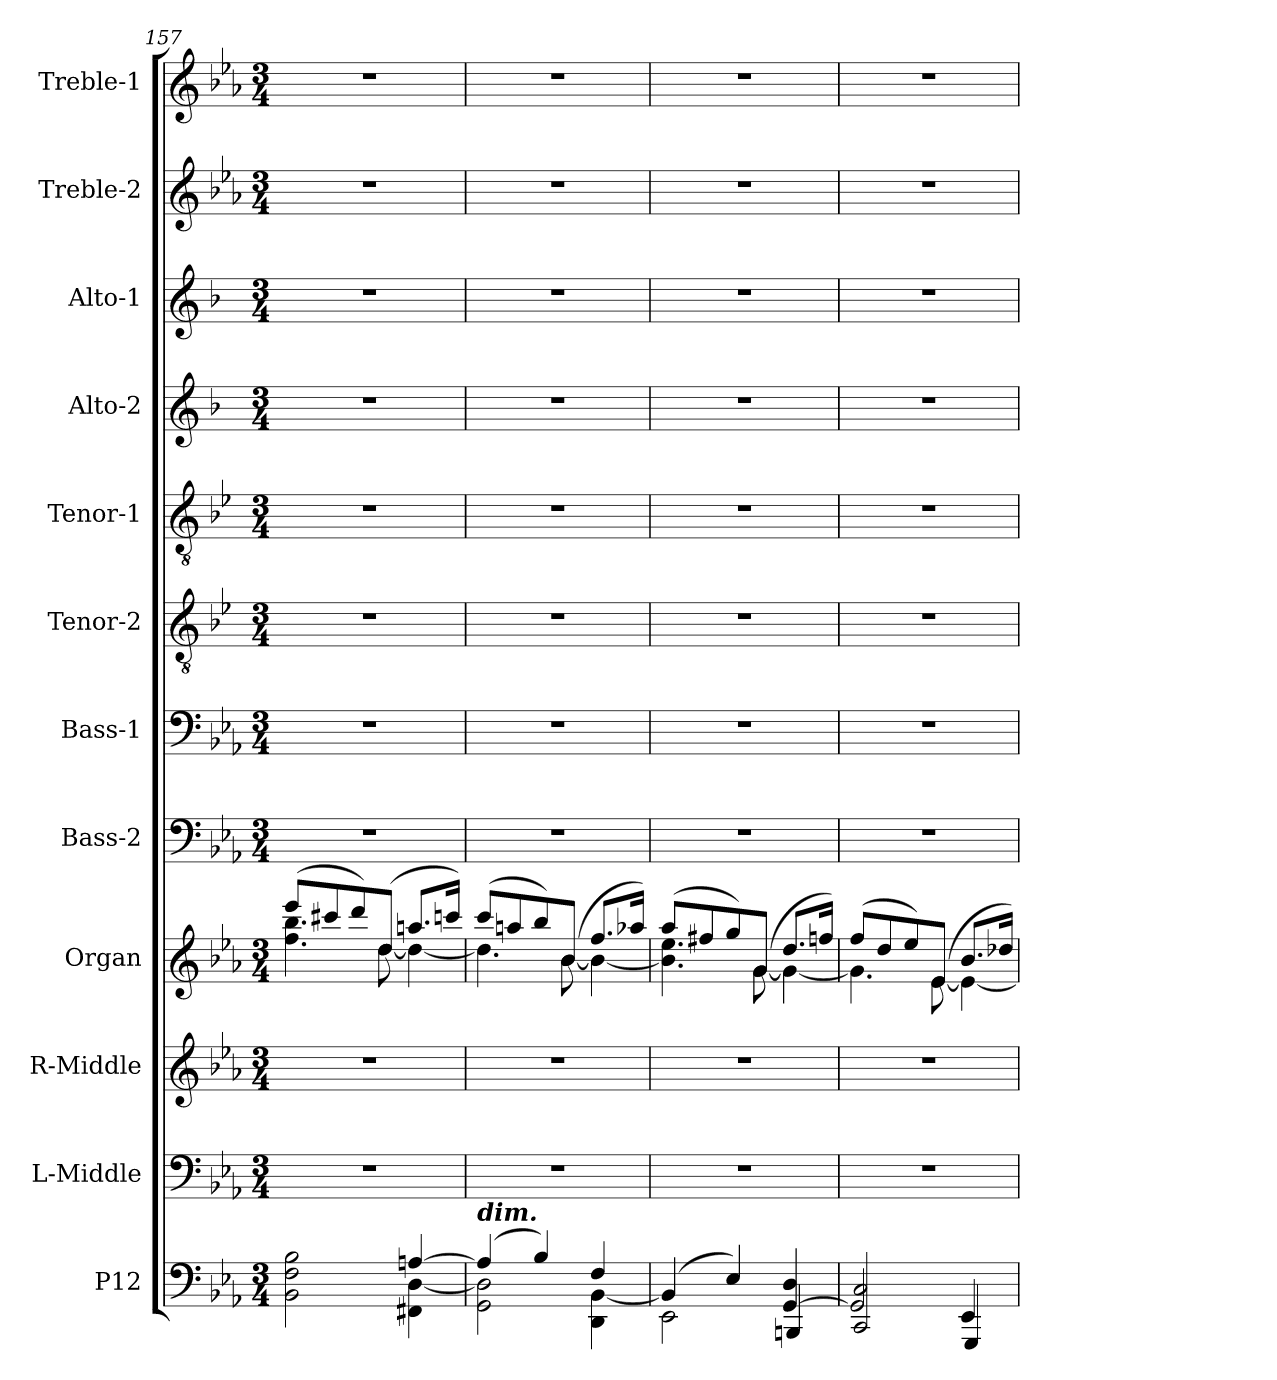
**kern	**kern	**kern	**kern	**kern	**kern	**kern	**kern	**kern	**kern	**kern	**kern
*part12	*part11	*part10	*part9	*part8	*part7	*part6	*part5	*part4	*part3	*part2	*part1
*staff12	*staff11	*staff10	*staff9	*staff8	*staff7	*staff6	*staff5	*staff4	*staff3	*staff2	*staff1
*I"P12	*I"L-Middle	*I"R-Middle	*I"Organ	*I"Bass-2	*I"Bass-1	*I"Tenor-2	*I"Tenor-1	*I"Alto-2	*I"Alto-1	*I"Treble-2	*I"Treble-1
*	*I'L-M	*	*I'Organ	*I'B2:	*I'B1:	*I'T2:	*I'T1:	*I'A2:	*I'A1:	*	*
!!LO:LB:g=z
*clefF4	*clefF4	*clefG2	*clefG2	*clefF4	*clefF4	*clefGv2	*clefGv2	*clefG2	*clefG2	*clefG2	*clefG2
*	*	*	*	*	*	*ITrd4c7	*ITrd4c7	*ITrd1c2	*ITrd1c2	*ITrd-7c-12	*ITrd-7c-12
*k[b-e-a-]	*k[b-e-a-]	*k[b-e-a-]	*k[b-e-a-]	*k[b-e-a-]	*k[b-e-a-]	*k[b-e-a-]	*k[b-e-a-]	*k[b-e-a-]	*k[b-e-a-]	*k[b-e-a-]	*k[b-e-a-]
*E-:	*E-:	*E-:	*E-:	*E-:	*E-:	*E-:	*E-:	*E-:	*E-:	*E-:	*E-:
*M3/4	*M3/4	*M3/4	*M3/4	*M3/4	*M3/4	*M3/4	*M3/4	*M3/4	*M3/4	*M3/4	*M3/4
=157	=157	=157	=157	=157	=157	=157	=157	=157	=157	=157	=157
*^	*	*	*	*	*	*	*	*	*	*	*
!	!	!LO:N:vis=1	!LO:N:vis=1	!	!LO:N:vis=1	!LO:N:vis=1	!LO:N:vis=1	!LO:N:vis=1	!LO:N:vis=1	!LO:N:vis=1	!LO:N:vis=1	!LO:N:vis=1
*	*	*	*	*^	*	*	*	*	*	*	*	*
2BB-i\ 2Fi 2B-i	2ryy	2.r	2.r	(8eee-i/L	4.ffi\ 4.bb-i	2.r	2.r	2.r	2.r	2.r	2.r	2.r	2.r
.	.	.	.	8ccc#Xi/	.	.	.	.	.	.	.	.	.
.	.	.	.	8dddi/)	.	.	.	.	.	.	.	.	.
.	.	.	.	(8ddi/J	[8ddi\	.	.	.	.	.	.	.	.
[4Ani/	4FF#Xi\ [4Di	.	.	8.aani/L	4ddi\_	.	.	.	.	.	.	.	.
.	.	.	.	16cccni/Jk)	.	.	.	.	.	.	.	.	.
=158	=158	=158	=158	=158	=158	=158	=158	=158	=158	=158	=158	=158	=158
!LO:TX:a:Bi:t=dim.	!	!	!	!	!	!	!	!	!	!	!	!	!
!	!	!LO:N:vis=1	!LO:N:vis=1	!	!	!LO:N:vis=1	!LO:N:vis=1	!LO:N:vis=1	!LO:N:vis=1	!LO:N:vis=1	!LO:N:vis=1	!LO:N:vis=1	!LO:N:vis=1
(4Ai/]	2GGi\ 2Di]	2.r	2.r	(8ccci/L	4.ddi\]	2.r	2.r	2.r	2.r	2.r	2.r	2.r	2.r
.	.	.	.	8aani/	.	.	.	.	.	.	.	.	.
4B-i/)	.	.	.	8bb-i/)	.	.	.	.	.	.	.	.	.
.	.	.	.	(8b-i/J	[8b-i\	.	.	.	.	.	.	.	.
4Fi/	4DDi\ [4BB-i	.	.	8.ffi/L	4b-i\_	.	.	.	.	.	.	.	.
.	.	.	.	16aa-Xi/Jk)	.	.	.	.	.	.	.	.	.
=159	=159	=159	=159	=159	=159	=159	=159	=159	=159	=159	=159	=159	=159
!	!	!LO:N:vis=1	!LO:N:vis=1	!	!	!LO:N:vis=1	!LO:N:vis=1	!LO:N:vis=1	!LO:N:vis=1	!LO:N:vis=1	!LO:N:vis=1	!LO:N:vis=1	!LO:N:vis=1
(4BB-i/]	2EE-i\	2.r	2.r	(8aa-i/L	4.b-i\] 4.ee-i	2.r	2.r	2.r	2.r	2.r	2.r	2.r	2.r
.	.	.	.	8ff#Xi/	.	.	.	.	.	.	.	.	.
4E-i/)	.	.	.	8ggi/)	.	.	.	.	.	.	.	.	.
.	.	.	.	(8gi/J	[8gi\	.	.	.	.	.	.	.	.
[4GGi/ 4Di	4BBBni/	.	.	8.ddi/L	4gi\_	.	.	.	.	.	.	.	.
.	.	.	.	16ffni/Jk)	.	.	.	.	.	.	.	.	.
=160	=160	=160	=160	=160	=160	=160	=160	=160	=160	=160	=160	=160	=160
!	!	!LO:N:vis=1	!LO:N:vis=1	!	!	!LO:N:vis=1	!LO:N:vis=1	!LO:N:vis=1	!LO:N:vis=1	!LO:N:vis=1	!LO:N:vis=1	!LO:N:vis=1	!LO:N:vis=1
2GGi/]	2CCi/ 2Ci	2.r	2.r	(8ffi/L	4.gi\]	2.r	2.r	2.r	2.r	2.r	2.r	2.r	2.r
.	.	.	.	8ddi/	.	.	.	.	.	.	.	.	.
.	.	.	.	8ee-i/)	.	.	.	.	.	.	.	.	.
.	.	.	.	(8e-i/J	[8e-i\	.	.	.	.	.	.	.	.
4EE-i/	4GGGi/	.	.	8.b-i/L	4e-i\_	.	.	.	.	.	.	.	.
.	.	.	.	16dd-Xi/Jk)	.	.	.	.	.	.	.	.	.
*v	*v	*	*	*v	*v	*	*	*	*	*	*	*	*
=	=	=	=	=	=	=	=	=	=	=	=
*-	*-	*-	*-	*-	*-	*-	*-	*-	*-	*-	*-
